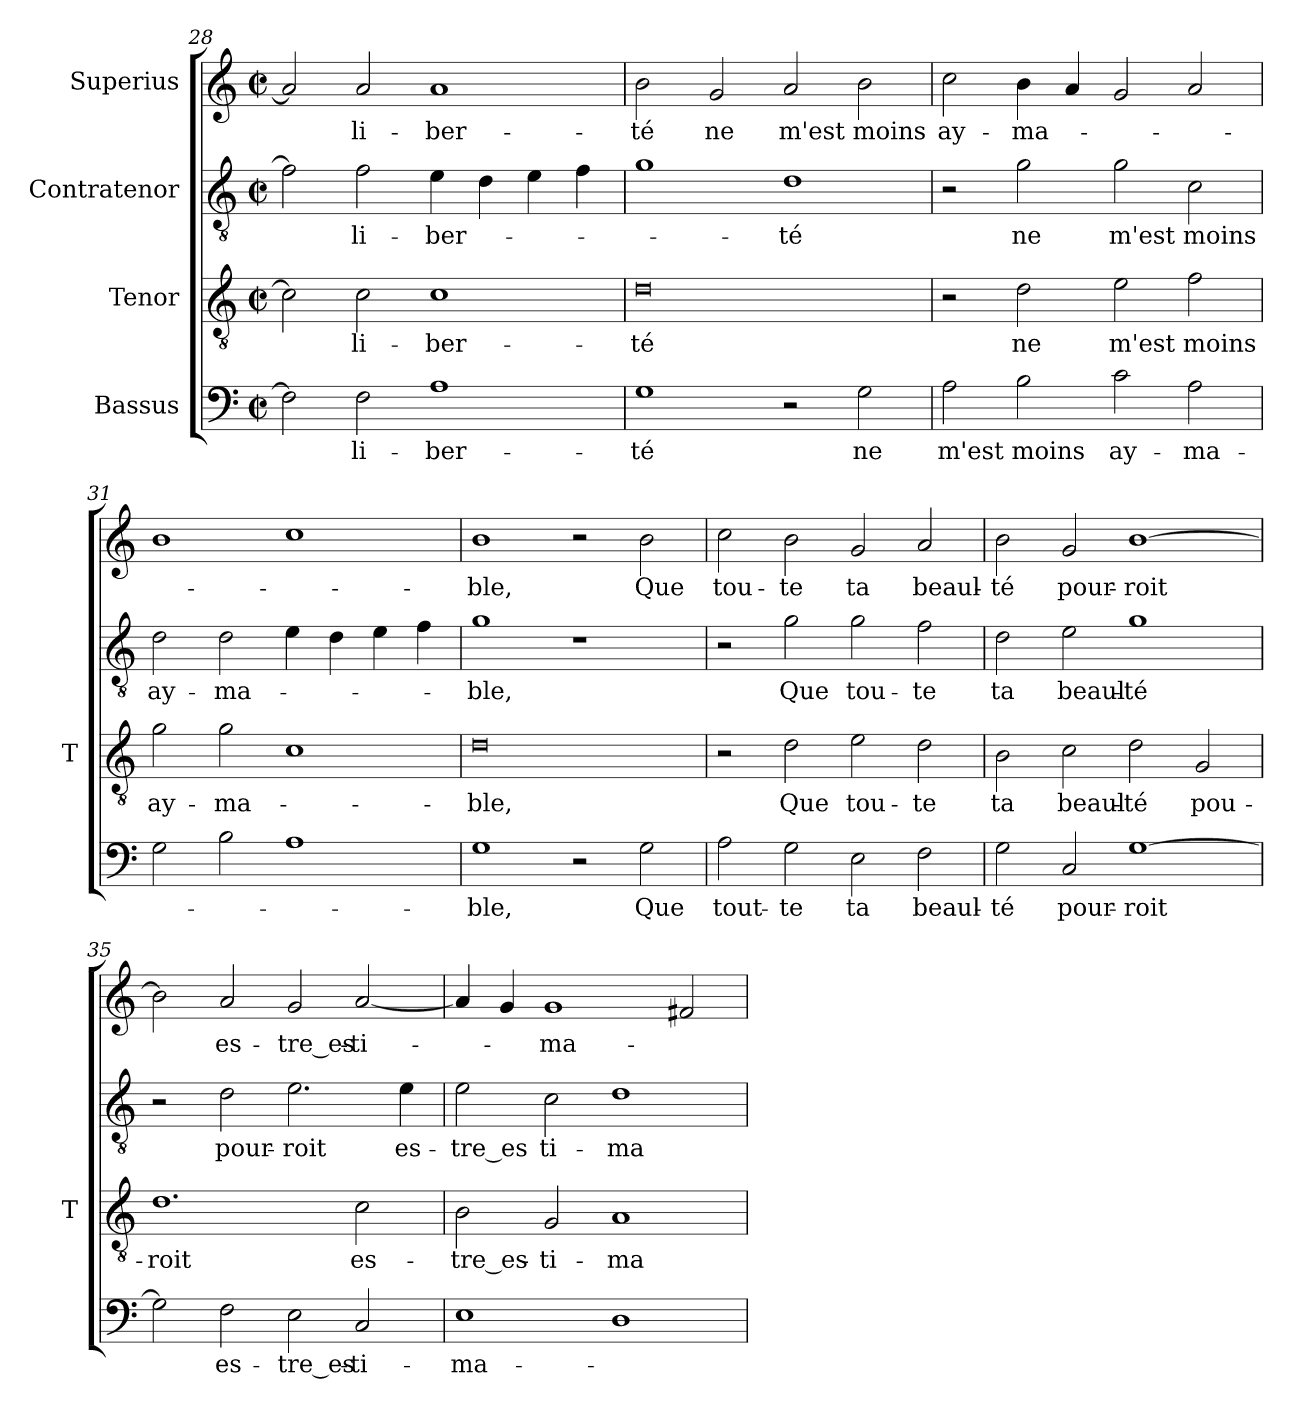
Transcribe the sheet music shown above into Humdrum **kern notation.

**kern	**text	**kern	**text	**kern	**text	**kern	**text
*part4	*part4	*part3	*part3	*part2	*part2	*part1	*part1
*staff4	*staff4	*staff3	*staff3	*staff2	*staff2	*staff1	*staff1
*I"Bassus	*	*I"Tenor	*	*I"Contratenor	*	*I"Superius	*
*	*	*I'T	*	*	*	*	*
*clefF4	*	*clefGv2	*	*clefGv2	*	*clefG2	*
*k[]	*	*k[]	*	*k[]	*	*k[]	*
*C:	*	*C:	*	*C:	*	*C:	*
*M2/2	*	*M2/2	*	*M2/2	*	*M2/2	*
*met(c|)	*	*met(c|)	*	*met(c|)	*	*met(c|)	*
=28	=28	=28	=28	=28	=28	=28	=28
2F]	.	2c]	.	2f]	.	2a]	.
2F	li-	2c	li-	2f	li-	2a	li-
1A	ber-	1c	ber-	4e	ber-	1a	ber-
.	.	.	.	4d	.	.	.
.	.	.	.	4e	.	.	.
.	.	.	.	4f	.	.	.
=29	=29	=29	=29	=29	=29	=29	=29
1G	-té	0d	-té	1g	.	2b	-té
.	.	.	.	.	.	2g	-ne
2r	.	.	.	1d	-té	2a	-m'est
2G	-ne	.	.	.	.	2b	-moins
=30	=30	=30	=30	=30	=30	=30	=30
2A	-m'est	2r	.	2r	.	2cc	ay-
2B	-moins	2d	-ne	2g	-ne	4b	ma-
.	.	.	.	.	.	4a	.
2c	ay-	2e	-m'est	2g	-m'est	2g	.
2A	ma-	2f	-moins	2c	-moins	2a	.
=31	=31	=31	=31	=31	=31	=31	=31
2G	.	2g	ay-	2d	ay-	1b	.
2B	.	2g	ma-	2d	ma-	.	.
1A	.	1c	.	4e	.	1cc	.
.	.	.	.	4d	.	.	.
.	.	.	.	4e	.	.	.
.	.	.	.	4f	.	.	.
!!LO:LB:g=z
=32	=32	=32	=32	=32	=32	=32	=32
1G	-ble,	0d	-ble,	1g	-ble,	1b	-ble,
2r	.	.	.	1r	.	2r	.
2G	-Que	.	.	.	.	2b	-Que
=33	=33	=33	=33	=33	=33	=33	=33
2A	tout-	2r	.	2r	.	2cc	tou-
2G	-te	2d	-Que	2g	-Que	2b	-te
2E	-ta	2e	tou-	2g	tou-	2g	-ta
2F	beaul-	2d	-te	2f	-te	2a	beaul-
=34	=34	=34	=34	=34	=34	=34	=34
2G	-té	2B	-ta	2d	-ta	2b	-té
2C	pour-	2c	beaul-	2e	beaul-	2g	pour-
[1G	-roit	2d	-té	1g	-té	[1b	-roit
.	.	2G	pou-	.	.	.	.
=35	=35	=35	=35	=35	=35	=35	=35
2G]	.	1.d	-roit	2r	.	2b]	.
2F	es-	.	.	2d	pour-	2a	es-
2E	tre_es-	.	.	2.e	-roit	2g	tre_es-
2C	ti-	2c	es-	.	.	[2a	ti-
.	.	.	.	4e	es-	.	.
=36	=36	=36	=36	=36	=36	=36	=36
1E	ma-	2B	tre_es-	2e	-tre_es	4a]	.
.	.	.	.	.	.	4g	.
.	.	2G	ti-	2c	ti-	1g	ma-
1D	.	1A	ma-	1d	ma-	.	.
.	.	.	.	.	.	2f#X	.
=	=	=	=	=	=	=	=
*-	*-	*-	*-	*-	*-	*-	*-
